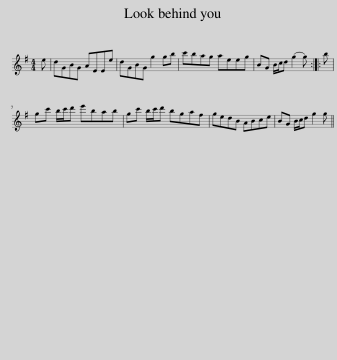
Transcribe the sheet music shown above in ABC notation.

X:1
L:1/8
M:4/4
I:linebreak $
K:G
V:1 treble
V:1
 e | dGBG AEEe | dGBG g2 gb | c'bag aeeg | BG B/c/d (g2 g) :: %5
 b |$ gc' b/c'/d' e'bab | gc' b/c'/d' bgaf | gedB ABce | BG B/c/d g2 g || %10
